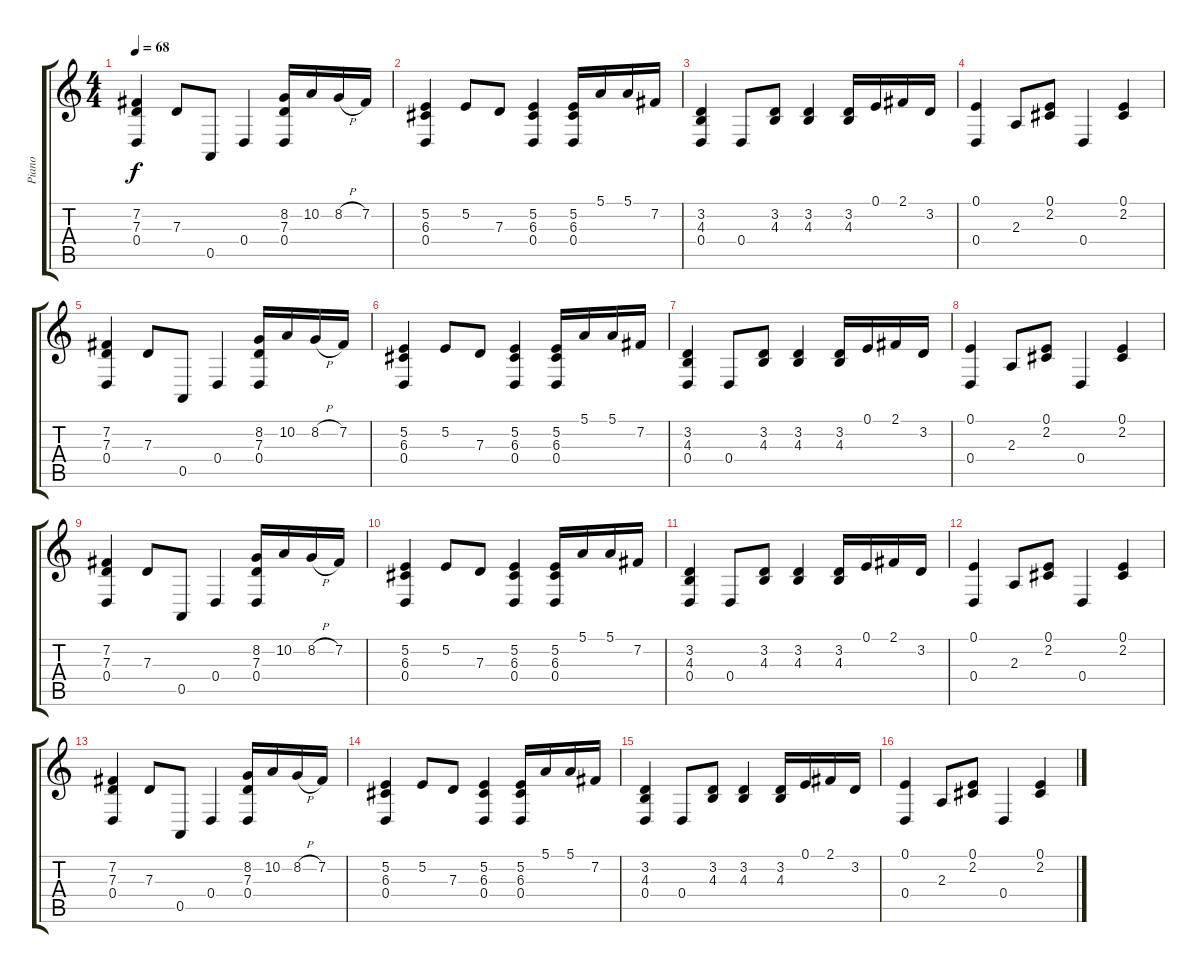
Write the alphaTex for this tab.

\track ("Piano" "Piano") {instrument acousticgrandpiano}
\staff {score tabs}
\tuning (E4 B3 G3 D3 A2 E2) {hide}
\ts (4 4)
\tempo 68
\clef g2
\ks c
(7.2 7.3 0.4).4{dy f} 7.3.8 0.5.8 0.4.4 (8.2 7.3 0.4).16 10.2.16 8.2{h}.16 7.2.16 |
(5.2 6.3 0.4).4 5.2.8 7.3.8 (5.2 6.3 0.4).4 (5.2 6.3 0.4).16 5.1.16 5.1.16 7.2.16 |
(3.2 4.3 0.4).4 0.4.8 (3.2 4.3).8 (3.2 4.3).4 (3.2 4.3).16 0.1.16 2.1.16 3.2.16 |
(0.1 0.4).4 2.3.8 (0.1 2.2).8 0.4.4 (0.1 2.2).4 |
(7.2 7.3 0.4).4 7.3.8 0.5.8 0.4.4 (8.2 7.3 0.4).16 10.2.16 8.2{h}.16 7.2.16 |
(5.2 6.3 0.4).4 5.2.8 7.3.8 (5.2 6.3 0.4).4 (5.2 6.3 0.4).16 5.1.16 5.1.16 7.2.16 |
(3.2 4.3 0.4).4 0.4.8 (3.2 4.3).8 (3.2 4.3).4 (3.2 4.3).16 0.1.16 2.1.16 3.2.16 |
(0.1 0.4).4 2.3.8 (0.1 2.2).8 0.4.4 (0.1 2.2).4 |
(7.2 7.3 0.4).4 7.3.8 0.5.8 0.4.4 (8.2 7.3 0.4).16 10.2.16 8.2{h}.16 7.2.16 |
(5.2 6.3 0.4).4 5.2.8 7.3.8 (5.2 6.3 0.4).4 (5.2 6.3 0.4).16 5.1.16 5.1.16 7.2.16 |
(3.2 4.3 0.4).4 0.4.8 (3.2 4.3).8 (3.2 4.3).4 (3.2 4.3).16 0.1.16 2.1.16 3.2.16 |
(0.1 0.4).4 2.3.8 (0.1 2.2).8 0.4.4 (0.1 2.2).4 |
(7.2 7.3 0.4).4 7.3.8 0.5.8 0.4.4 (8.2 7.3 0.4).16 10.2.16 8.2{h}.16 7.2.16 |
(5.2 6.3 0.4).4 5.2.8 7.3.8 (5.2 6.3 0.4).4 (5.2 6.3 0.4).16 5.1.16 5.1.16 7.2.16 |
(3.2 4.3 0.4).4 0.4.8 (3.2 4.3).8 (3.2 4.3).4 (3.2 4.3).16 0.1.16 2.1.16 3.2.16 |
(0.1 0.4).4 2.3.8 (0.1 2.2).8 0.4.4 (0.1 2.2).4
